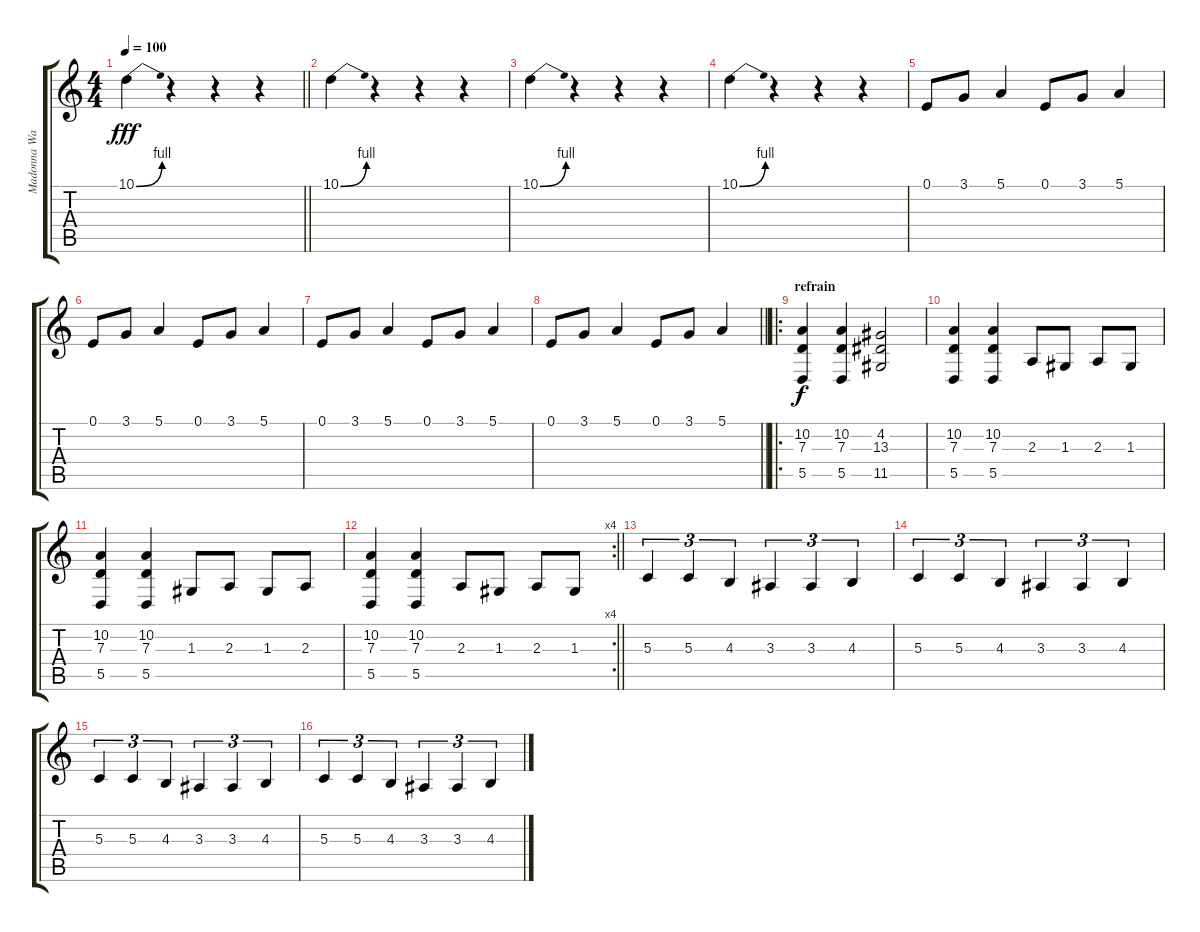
\track ("Madonna Wayne Gacy (keyboards)" "Madonna Wa") {instrument drawbarorgan}
\staff {score tabs}
\tuning (E4 B3 G3 D3 A2 E2) {hide}
\ts (4 4)
\tempo 100
\clef g2
\barLineRight lightlight
\ks c
10.1{be (bend 0 0 60 4)}.4{dy fff instrument rockorgan} r.4 r.4 r.4 |
10.1{be (bend 0 0 60 4)}.4{instrument rockorgan} r.4 r.4 r.4 |
10.1{be (bend 0 0 60 4)}.4{instrument rockorgan} r.4 r.4 r.4 |
10.1{be (bend 0 0 60 4)}.4{instrument rockorgan} r.4 r.4 r.4 |
0.1.8 3.1.8 5.1.4 0.1.8 3.1.8 5.1.4 |
0.1.8 3.1.8 5.1.4 0.1.8 3.1.8 5.1.4 |
0.1.8 3.1.8 5.1.4 0.1.8 3.1.8 5.1.4 |
\barLineRight lightlight
0.1.8 3.1.8 5.1.4 0.1.8 3.1.8 5.1.4 |
\ro
\section ("" "refrain")
(10.2 7.3 5.5).4{dy f volume 10 instrument orchestrahit} (10.2 7.3 5.5).4 (4.2 13.3 11.5).2 |
(10.2 7.3 5.5).4 (10.2 7.3 5.5).4 2.3.8 1.3.8 2.3.8 1.3.8 |
(10.2 7.3 5.5).4 (10.2 7.3 5.5).4 1.3.8 2.3.8 1.3.8 2.3.8 |
\rc 4
\barLineRight lightlight
(10.2 7.3 5.5).4 (10.2 7.3 5.5).4 2.3.8 1.3.8 2.3.8 1.3.8 |
5.3.4{tu (3 2) volume 8 instrument drawbarorgan} 5.3.4{tu (3 2)} 4.3.4{tu (3 2)} 3.3.4{tu (3 2)} 3.3.4{tu (3 2)} 4.3.4{tu (3 2)} |
5.3.4{tu (3 2)} 5.3.4{tu (3 2)} 4.3.4{tu (3 2)} 3.3.4{tu (3 2)} 3.3.4{tu (3 2)} 4.3.4{tu (3 2)} |
5.3.4{tu (3 2)} 5.3.4{tu (3 2)} 4.3.4{tu (3 2)} 3.3.4{tu (3 2)} 3.3.4{tu (3 2)} 4.3.4{tu (3 2)} |
5.3.4{tu (3 2)} 5.3.4{tu (3 2)} 4.3.4{tu (3 2)} 3.3.4{tu (3 2)} 3.3.4{tu (3 2)} 4.3.4{tu (3 2)}
